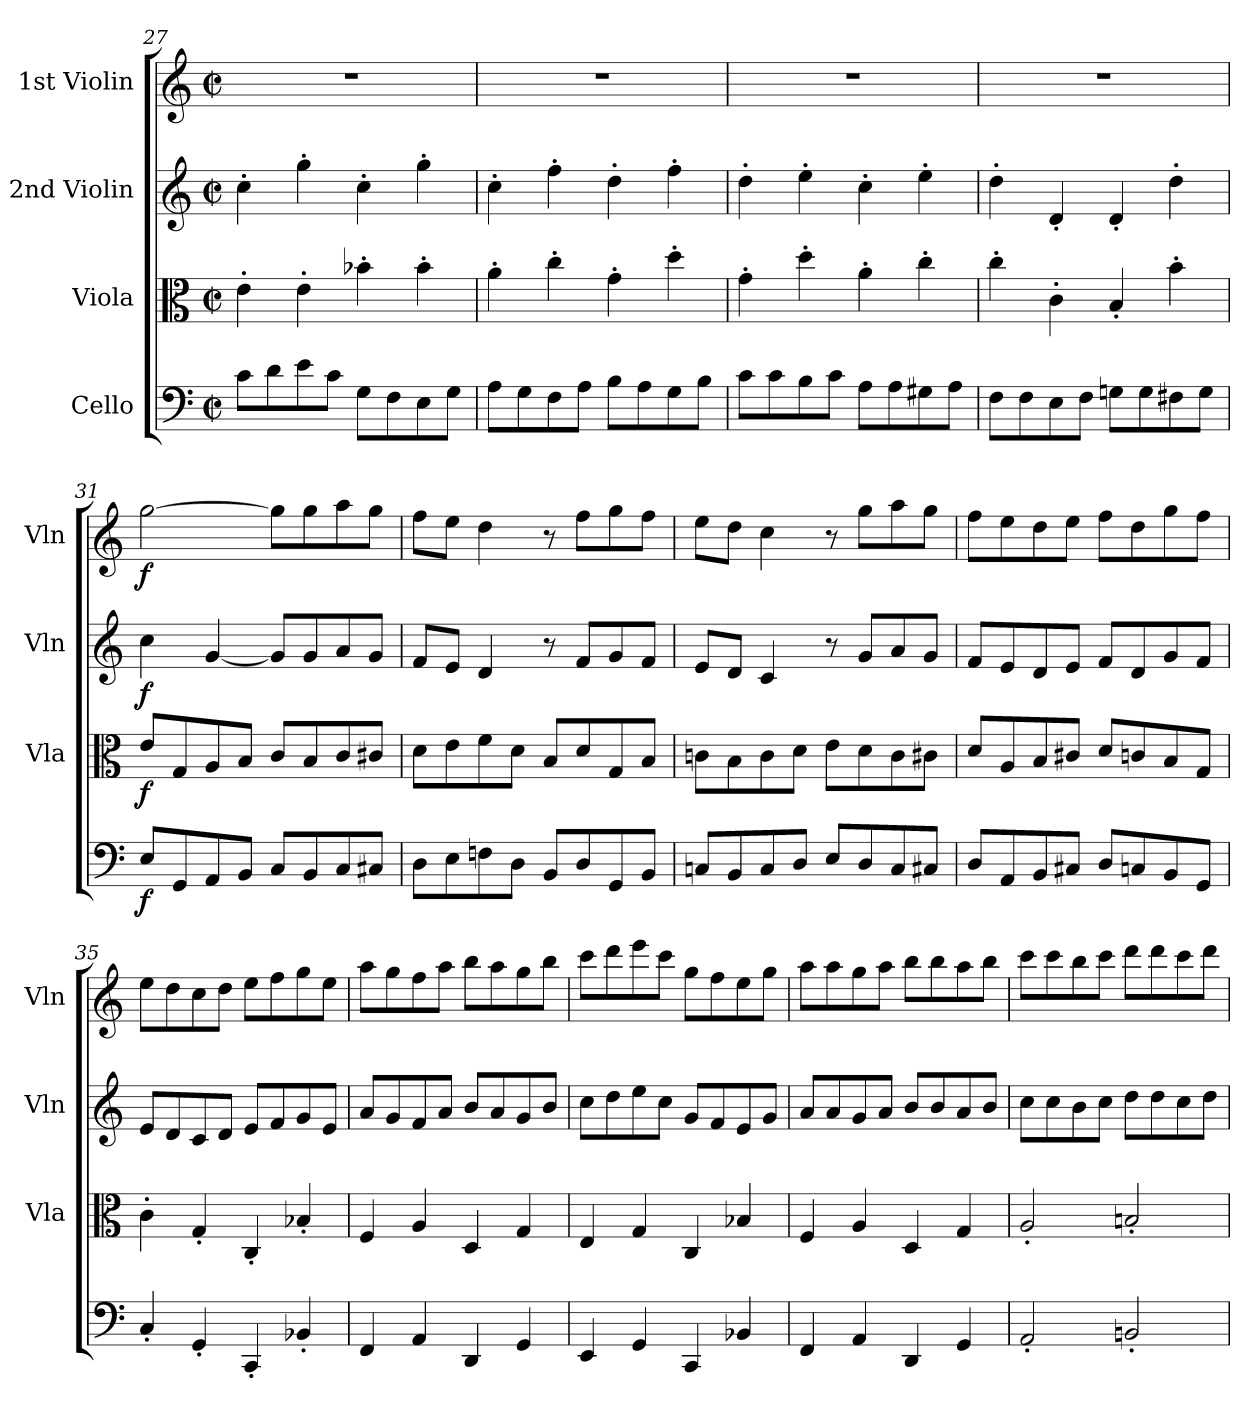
**kern	**dynam	**kern	**dynam	**kern	**dynam	**kern	**dynam
*part4	*part4	*part3	*part3	*part2	*part2	*part1	*part1
*staff4	*staff4	*staff3	*staff3	*staff2	*staff2	*staff1	*staff1
*I"Cello	*	*I"Viola	*	*I"2nd Violin	*	*I"1st Violin	*
*	*	*I'Vla	*	*I'Vln	*	*I'Vln	*
*clefF4	*	*clefC3	*	*clefG2	*	*clefG2	*
*k[]	*	*k[]	*	*k[]	*	*k[]	*
*C:	*	*C:	*	*C:	*	*C:	*
*M2/2	*	*M2/2	*	*M2/2	*	*M2/2	*
*met(c|)	*	*met(c|)	*	*met(c|)	*	*met(c|)	*
=27	=27	=27	=27	=27	=27	=27	=27
8c\L	.	4e'>\	.	4cc'>\	.	1r	.
8d\	.	.	.	.	.	.	.
8e\	.	4e'>\	.	4gg'>\	.	.	.
8c\J	.	.	.	.	.	.	.
8G\L	.	4b-X'>\	.	4cc'>\	.	.	.
8F\	.	.	.	.	.	.	.
8E\	.	4b-'>\	.	4gg'>\	.	.	.
8G\J	.	.	.	.	.	.	.
=28	=28	=28	=28	=28	=28	=28	=28
8A\L	.	4a'>\	.	4cc'>\	.	1r	.
8G\	.	.	.	.	.	.	.
8F\	.	4cc'>\	.	4ff'>\	.	.	.
8A\J	.	.	.	.	.	.	.
8B\L	.	4g'>\	.	4dd'>\	.	.	.
8A\	.	.	.	.	.	.	.
8G\	.	4dd'>\	.	4ff'>\	.	.	.
8B\J	.	.	.	.	.	.	.
=29	=29	=29	=29	=29	=29	=29	=29
8c\L	.	4g'>\	.	4dd'>\	.	1r	.
8c\	.	.	.	.	.	.	.
8B\	.	4dd'>\	.	4ee'>\	.	.	.
8c\J	.	.	.	.	.	.	.
8A\L	.	4a'>\	.	4cc'>\	.	.	.
8A\	.	.	.	.	.	.	.
8G#X\	.	4cc'>\	.	4ee'>\	.	.	.
8A\J	.	.	.	.	.	.	.
=30	=30	=30	=30	=30	=30	=30	=30
8F\L	.	4cc'>\	.	4dd'>\	.	1r	.
8F\	.	.	.	.	.	.	.
8E\	.	4c'>\	.	4d'</	.	.	.
8F\J	.	.	.	.	.	.	.
8Gn\L	.	4B'</	.	4d'</	.	.	.
8G\	.	.	.	.	.	.	.
8F#X\	.	4b'>\	.	4dd'>\	.	.	.
8G\J	.	.	.	.	.	.	.
=31	=31	=31	=31	=31	=31	=31	=31
!	!LO:DY:b	!	!LO:DY:b	!	!LO:DY:b	!	!LO:DY:b
8E/L	f	8e/L	f	4cc\	f	[2gg\	f
8GG/	.	8G/	.	.	.	.	.
8AA/	.	8A/	.	[4g/	.	.	.
8BB/J	.	8B/J	.	.	.	.	.
8C/L	.	8c/L	.	8g/L]	.	8gg\L]	.
8BB/	.	8B/	.	8g/	.	8gg\	.
8C/	.	8c/	.	8a/	.	8aa\	.
8C#X/J	.	8c#X/J	.	8g/J	.	8gg\J	.
=32	=32	=32	=32	=32	=32	=32	=32
8D\L	.	8d\L	.	8f/L	.	8ff\L	.
8E\	.	8e\	.	8e/J	.	8ee\J	.
8Fn\	.	8f\	.	4d/	.	4dd\	.
8D\J	.	8d\J	.	.	.	.	.
8BB/L	.	8B/L	.	8r	.	8r	.
8D/	.	8d/	.	8f/L	.	8ff\L	.
8GG/	.	8G/	.	8g/	.	8gg\	.
8BB/J	.	8B/J	.	8f/J	.	8ff\J	.
!!LO:PB:g=z
=33	=33	=33	=33	=33	=33	=33	=33
8Cn/L	.	8cn\L	.	8e/L	.	8ee\L	.
8BB/	.	8B\	.	8d/J	.	8dd\J	.
8C/	.	8c\	.	4c/	.	4cc\	.
8D/J	.	8d\J	.	.	.	.	.
8E/L	.	8e\L	.	8r	.	8r	.
8D/	.	8d\	.	8g/L	.	8gg\L	.
8C/	.	8c\	.	8a/	.	8aa\	.
8C#X/J	.	8c#X\J	.	8g/J	.	8gg\J	.
=34	=34	=34	=34	=34	=34	=34	=34
8D/L	.	8d/L	.	8f/L	.	8ff\L	.
8AA/	.	8A/	.	8e/	.	8ee\	.
8BB/	.	8B/	.	8d/	.	8dd\	.
8C#X/J	.	8c#X/J	.	8e/J	.	8ee\J	.
8D/L	.	8d/L	.	8f/L	.	8ff\L	.
8Cn/	.	8cn/	.	8d/	.	8dd\	.
8BB/	.	8B/	.	8g/	.	8gg\	.
8GG/J	.	8G/J	.	8f/J	.	8ff\J	.
=35	=35	=35	=35	=35	=35	=35	=35
4C'</	.	4c'>\	.	8e/L	.	8ee\L	.
.	.	.	.	8d/	.	8dd\	.
4GG'</	.	4G'</	.	8c/	.	8cc\	.
.	.	.	.	8d/J	.	8dd\J	.
4CC'</	.	4C'</	.	8e/L	.	8ee\L	.
.	.	.	.	8f/	.	8ff\	.
4BB-X'</	.	4B-X'</	.	8g/	.	8gg\	.
.	.	.	.	8e/J	.	8ee\J	.
=36	=36	=36	=36	=36	=36	=36	=36
4FF/	.	4F/	.	8a/L	.	8aa\L	.
.	.	.	.	8g/	.	8gg\	.
4AA/	.	4A/	.	8f/	.	8ff\	.
.	.	.	.	8a/J	.	8aa\J	.
4DD/	.	4D/	.	8b/L	.	8bb\L	.
.	.	.	.	8a/	.	8aa\	.
4GG/	.	4G/	.	8g/	.	8gg\	.
.	.	.	.	8b/J	.	8bb\J	.
=37	=37	=37	=37	=37	=37	=37	=37
4EE/	.	4E/	.	8cc\L	.	8ccc\L	.
.	.	.	.	8dd\	.	8ddd\	.
4GG/	.	4G/	.	8ee\	.	8eee\	.
.	.	.	.	8cc\J	.	8ccc\J	.
4CC/	.	4C/	.	8g/L	.	8gg\L	.
.	.	.	.	8f/	.	8ff\	.
4BB-X/	.	4B-X/	.	8e/	.	8ee\	.
.	.	.	.	8g/J	.	8gg\J	.
=38	=38	=38	=38	=38	=38	=38	=38
4FF/	.	4F/	.	8a/L	.	8aa\L	.
.	.	.	.	8a/	.	8aa\	.
4AA/	.	4A/	.	8g/	.	8gg\	.
.	.	.	.	8a/J	.	8aa\J	.
4DD/	.	4D/	.	8b/L	.	8bb\L	.
.	.	.	.	8b/	.	8bb\	.
4GG/	.	4G/	.	8a/	.	8aa\	.
.	.	.	.	8b/J	.	8bb\J	.
=39	=39	=39	=39	=39	=39	=39	=39
2AA'</	.	2A'</	.	8cc\L	.	8ccc\L	.
.	.	.	.	8cc\	.	8ccc\	.
.	.	.	.	8b\	.	8bb\	.
.	.	.	.	8cc\J	.	8ccc\J	.
2BBn'</	.	2Bn'</	.	8dd\L	.	8ddd\L	.
.	.	.	.	8dd\	.	8ddd\	.
.	.	.	.	8cc\	.	8ccc\	.
.	.	.	.	8dd\J	.	8ddd\J	.
=	=	=	=	=	=	=	=
*-	*-	*-	*-	*-	*-	*-	*-
